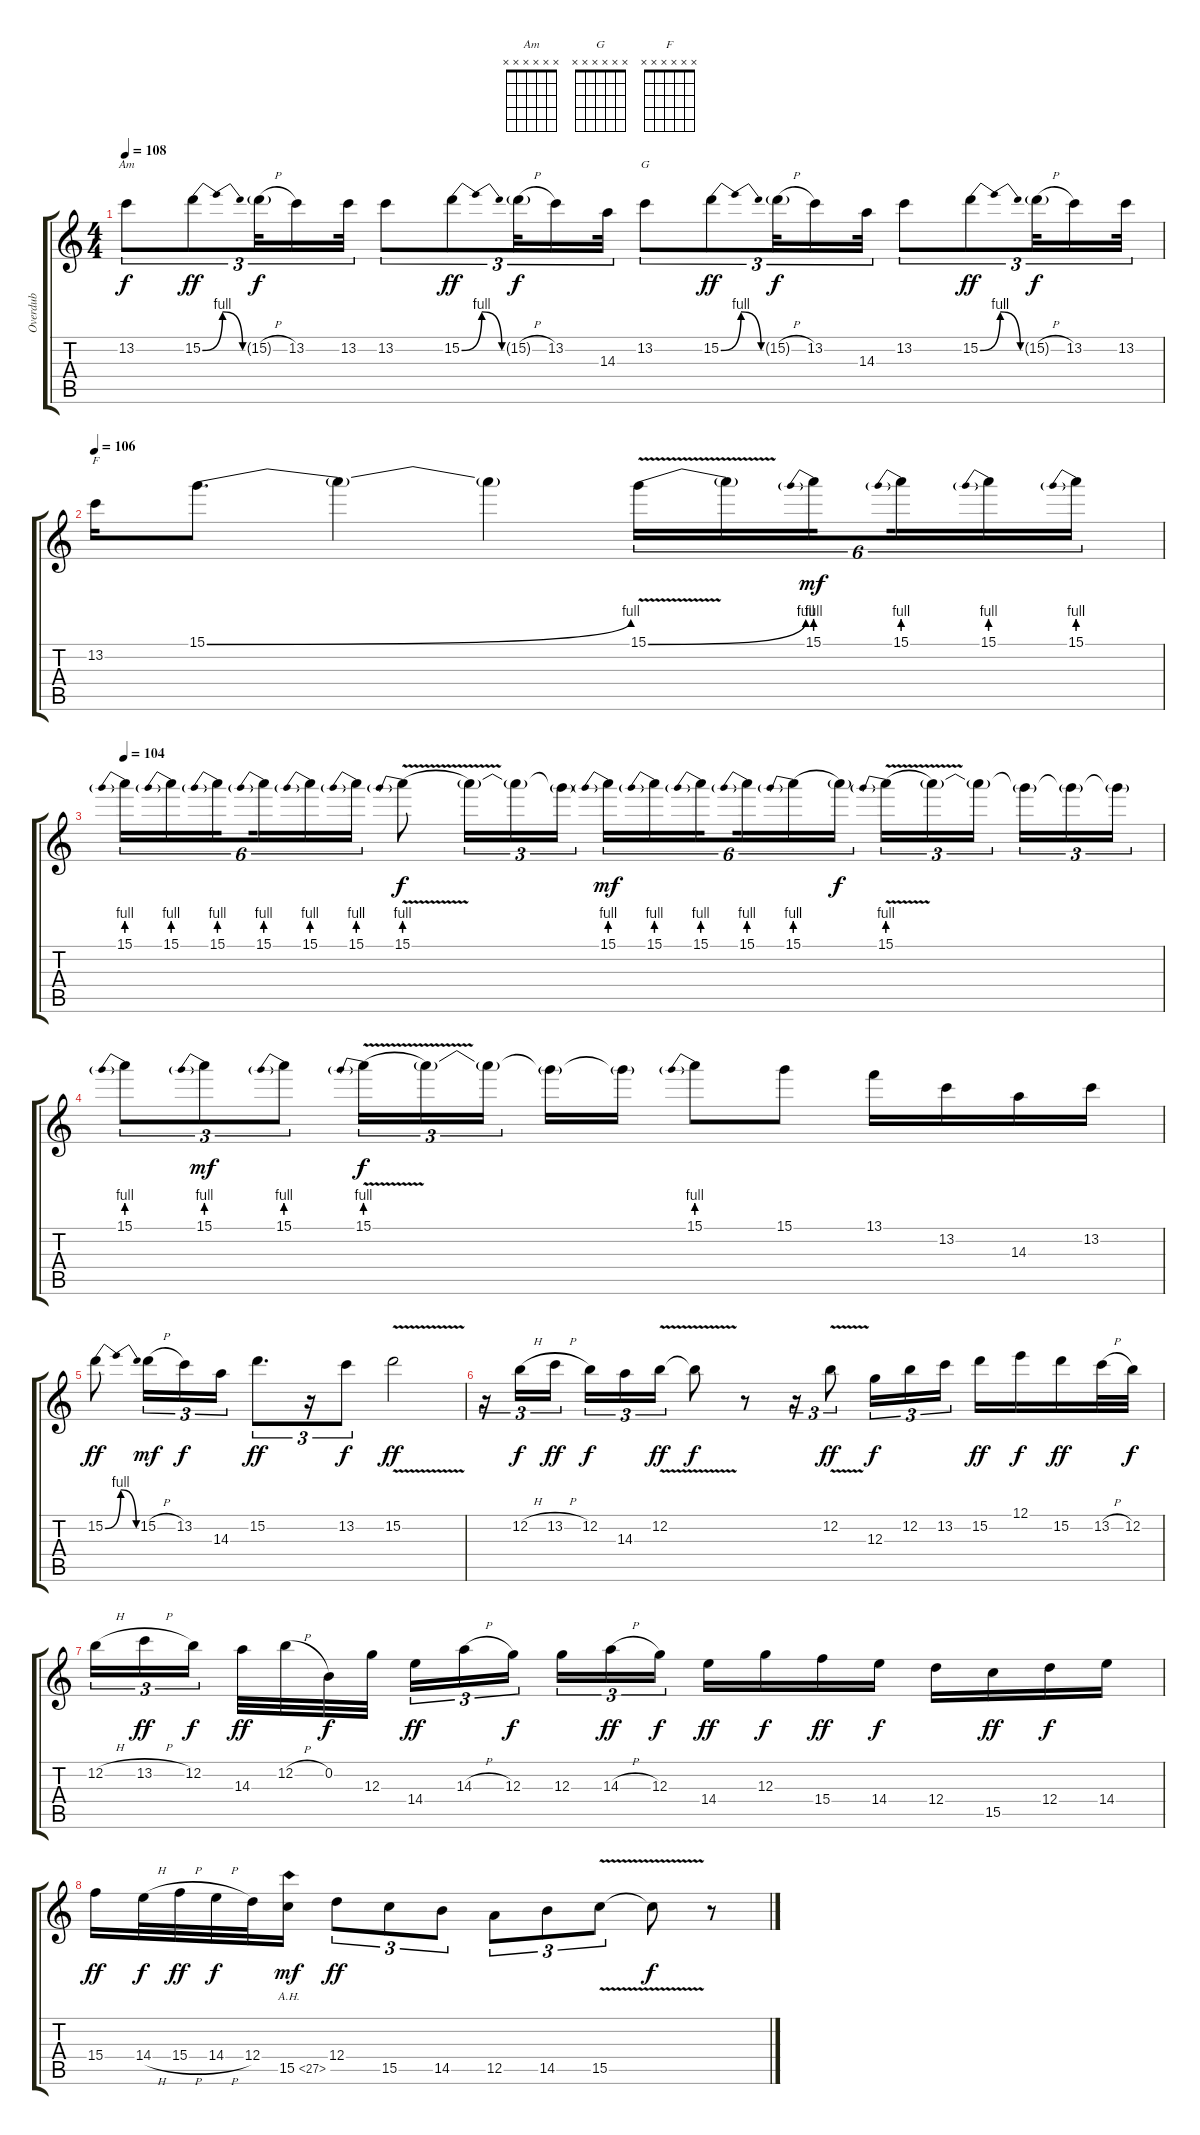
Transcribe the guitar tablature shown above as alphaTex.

\track ("Overdub" "Overdub") {instrument fretlessbass}
\staff {score tabs}
\tuning (E4 B3 G3 D3 A2 E2) {hide}
\chord ("Am" x x x x x x)
\chord ("G" x x x x x x)
\chord ("F" x x x x x x)
\ts (4 4)
\tempo 108
\clef g2
\ks c
13.2.8{tu (3 2) ch "Am" dy f} 15.2{be (bendrelease 0 0 15 4 30 4 60 0)}.8{tu (3 2) dy ff} 15.2{h g}.32{tu (3 2) dy f} 13.2.16{tu (3 2)} 13.2.32{tu (3 2)} 13.2.8{tu (3 2)} 15.2{be (bendrelease 0 0 15 4 30 4 60 0)}.8{tu (3 2) dy ff} 15.2{h g}.32{tu (3 2) dy f} 13.2.16{tu (3 2)} 14.3.32{tu (3 2)} 13.2.8{tu (3 2) ch "G"} 15.2{be (bendrelease 0 0 15 4 30 4 60 0)}.8{tu (3 2) dy ff} 15.2{h g}.32{tu (3 2) dy f} 13.2.16{tu (3 2)} 14.3.32{tu (3 2)} 13.2.8{tu (3 2)} 15.2{be (bendrelease 0 0 15 4 30 4 60 0)}.8{tu (3 2) dy ff} 15.2{h g}.32{tu (3 2) dy f} 13.2.16{tu (3 2)} 13.2.32{tu (3 2)} |
\tempo 106
13.2.16{ch "F"} 15.1{be (bend 0 0 60 4)}.8{d} 15.1{t}.4 15.1{t}.4 15.1{be (bend 0 0 60 4) v}.16{tu (6 4)} 15.1{t}.16{tu (6 4)} 15.1{be (prebend 0 4 60 4)}.16{tu (6 4) dy mf beam splitsecondary} 15.1{be (prebend 0 4 60 4)}.16{tu (6 4)} 15.1{be (prebend 0 4 60 4)}.16{tu (6 4)} 15.1{be (prebend 0 4 60 4)}.16{tu (6 4)} |
\tempo 104
15.1{be (prebend 0 4 60 4)}.16{tu (6 4)} 15.1{be (prebend 0 4 60 4)}.16{tu (6 4)} 15.1{be (prebend 0 4 60 4)}.16{tu (6 4) beam splitsecondary} 15.1{be (prebend 0 4 60 4)}.16{tu (6 4)} 15.1{be (prebend 0 4 60 4)}.16{tu (6 4)} 15.1{be (prebend 0 4 60 4)}.16{tu (6 4)} 15.1{be (prebend 0 4 60 4) v}.8{dy f} 15.1{t}.16{tu (3 2)} 15.1{t}.16{tu (3 2)} 15.1{t}.16{tu (3 2)} 15.1{be (prebend 0 4 60 4)}.16{tu (6 4) dy mf} 15.1{be (prebend 0 4 60 4)}.16{tu (6 4)} 15.1{be (prebend 0 4 60 4)}.16{tu (6 4) beam splitsecondary} 15.1{be (prebend 0 4 60 4)}.16{tu (6 4)} 15.1{be (prebend 0 4 60 4)}.16{tu (6 4)} 15.1{t}.16{tu (6 4) dy f} 15.1{be (prebend 0 4 60 4) v}.16{tu (3 2)} 15.1{t}.16{tu (3 2)} 15.1{t}.16{tu (3 2) beam splitsecondary} 15.1{t}.16{tu (3 2)} 15.1{t}.16{tu (3 2)} 15.1{t}.16{tu (3 2)} |
15.1{be (prebend 0 4 60 4)}.8{tu (3 2)} 15.1{be (prebend 0 4 60 4)}.8{tu (3 2) dy mf} 15.1{be (prebend 0 4 60 4)}.8{tu (3 2)} 15.1{be (prebend 0 4 60 4) v}.16{tu (3 2) dy f} 15.1{t}.16{tu (3 2)} 15.1{t}.16{tu (3 2) beam splitsecondary} 15.1{t}.16 15.1{t}.16 15.1{be (prebend 0 4 60 4)}.8 15.1.8 13.1.16 13.2.16 14.3.16 13.2.16 |
15.2{be (bendrelease 0 0 15 4 30 4 60 0)}.8{dy ff} 15.2{h}.16{tu (3 2) dy mf} 13.2.16{tu (3 2) dy f} 14.3.16{tu (3 2)} 15.2.8{d tu (3 2) dy ff} r.16{tu (3 2)} 13.2.8{tu (3 2) dy f} 15.2{v}.2{dy ff} |
r.16{tu (3 2)} 12.2{h}.16{tu (3 2) dy f} 13.2{h}.16{tu (3 2) dy ff beam splitsecondary} 12.2.16{tu (3 2) dy f} 14.3.16{tu (3 2)} 12.2{v}.16{tu (3 2) dy ff} 12.2{t}.8{dy f} r.8 r.16{tu (3 2)} 12.2{v}.8{tu (3 2) dy ff} 12.3.16{tu (3 2) dy f} 12.2.16{tu (3 2)} 13.2.16{tu (3 2)} 15.2.16{dy ff} 12.1.16{dy f} 15.2.16{dy ff} 13.2{h}.32 12.2.32{dy f} |
12.2{h}.16{tu (3 2)} 13.2{h}.16{tu (3 2) dy ff} 12.2.16{tu (3 2) dy f beam splitsecondary} 14.3.32{dy ff} 12.2{h}.32 0.2.32{dy f} 12.3.32 14.4.16{tu (3 2) dy ff} 14.3{h}.16{tu (3 2)} 12.3.16{tu (3 2) dy f beam splitsecondary} 12.3.16{tu (3 2)} 14.3{h}.16{tu (3 2) dy ff} 12.3.16{tu (3 2) dy f} 14.4.16{dy ff} 12.3.16{dy f} 15.4.16{dy ff} 14.4.16{dy f} 12.4.16 15.5.16{dy ff} 12.4.16{dy f} 14.4.16 |
15.4.16{dy ff} 14.4{h}.32{dy f} 15.4{h}.32{dy ff} 14.4{h}.32{dy f} 12.4.32 15.5{ah 12}.16{dy mf} 12.4.8{tu (3 2) dy ff} 15.5.8{tu (3 2)} 14.5.8{tu (3 2)} 12.5.8{tu (3 2)} 14.5.8{tu (3 2)} 15.5{v}.8{tu (3 2)} 15.5{t}.8{dy f} r.8
